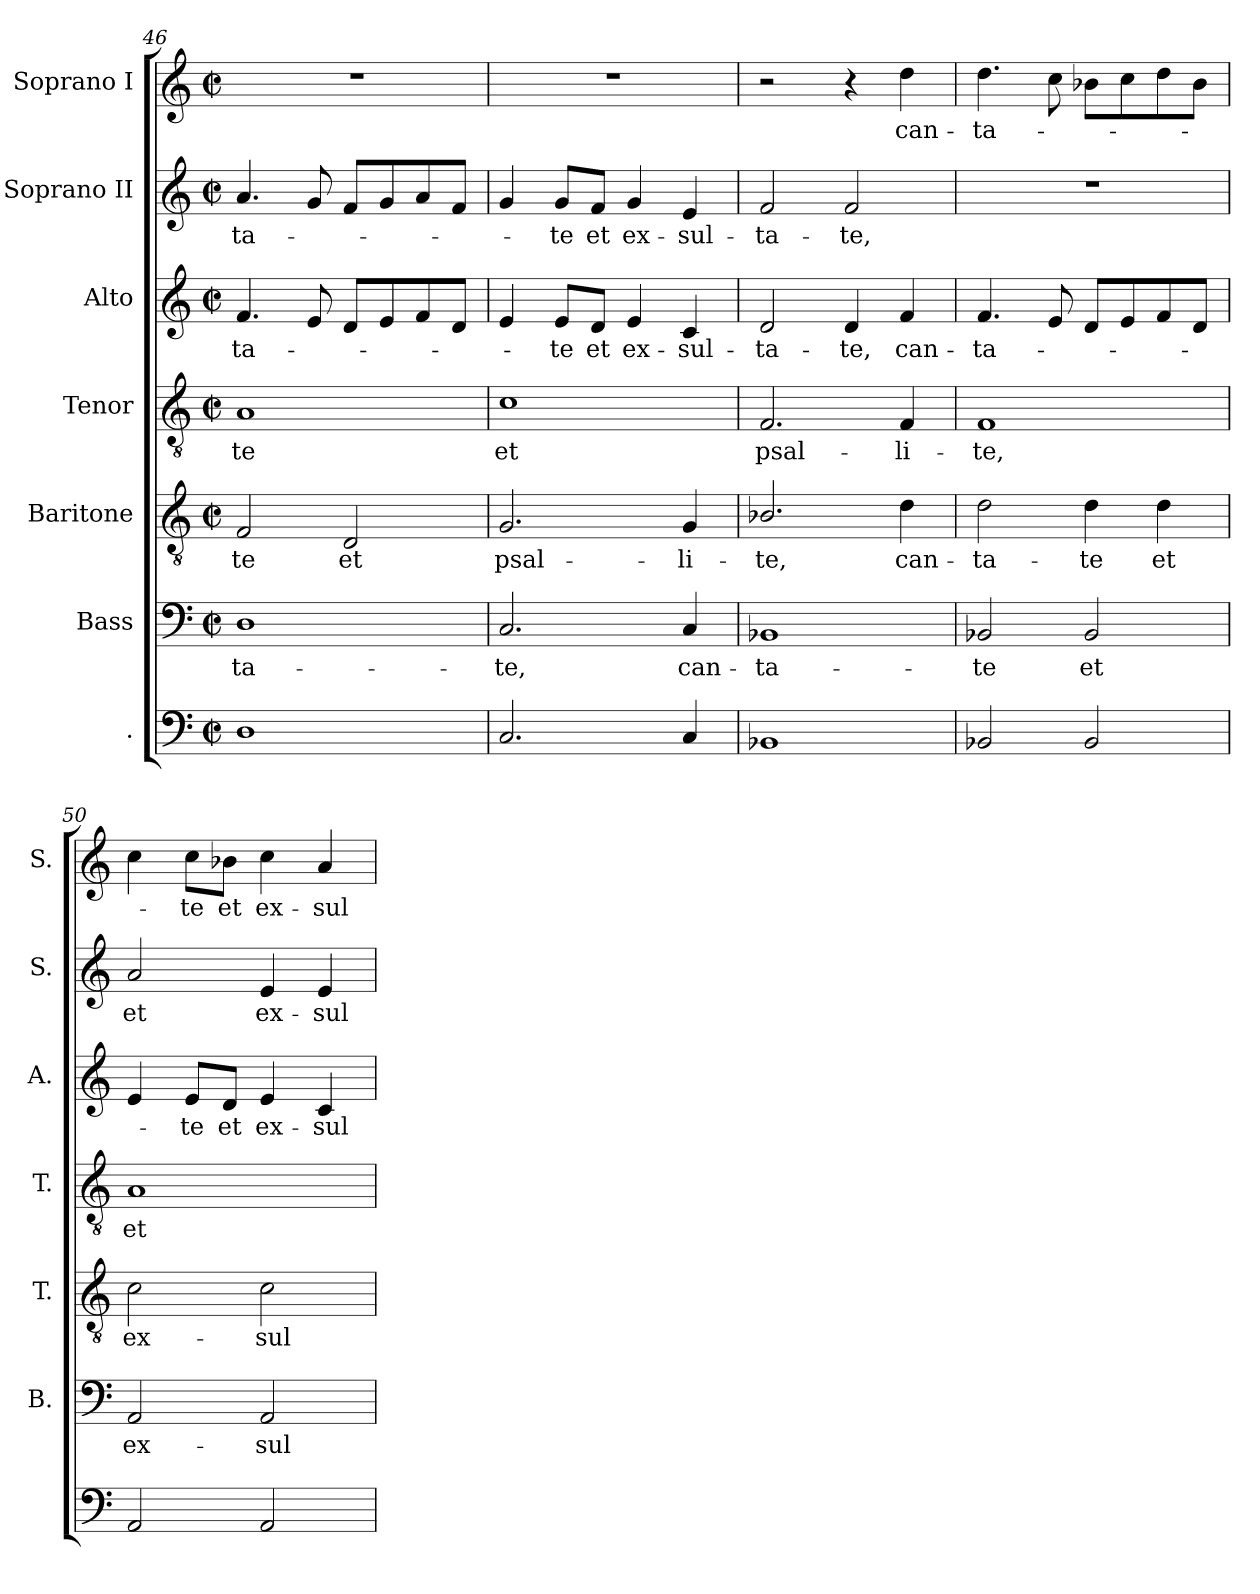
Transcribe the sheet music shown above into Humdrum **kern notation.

**kern	**kern	**text	**kern	**text	**kern	**text	**kern	**text	**kern	**text	**kern	**text
*part7	*part6	*part6	*part5	*part5	*part4	*part4	*part3	*part3	*part2	*part2	*part1	*part1
*staff7	*staff6	*staff6	*staff5	*staff5	*staff4	*staff4	*staff3	*staff3	*staff2	*staff2	*staff1	*staff1
*I".	*I"Bass	*	*I"Baritone	*	*I"Tenor	*	*I"Alto	*	*I"Soprano II	*	*I"Soprano I	*
*	*I'B.	*	*I'T.	*	*I'T.	*	*I'A.	*	*I'S.	*	*I'S.	*
*clefF4	*clefF4	*	*clefGv2	*	*clefGv2	*	*clefG2	*	*clefG2	*	*clefG2	*
*	*	*	*	*	*ITrd7c12	*	*	*	*	*	*	*
*k[]	*k[]	*	*k[]	*	*k[]	*	*k[]	*	*k[]	*	*k[]	*
*C:	*C:	*	*C:	*	*C:	*	*C:	*	*C:	*	*C:	*
*M2/2	*M2/2	*	*M2/2	*	*M2/2	*	*M2/2	*	*M2/2	*	*M2/2	*
*met(c|)	*met(c|)	*	*met(c|)	*	*met(c|)	*	*met(c|)	*	*met(c|)	*	*met(c|)	*
=46	=46	=46	=46	=46	=46	=46	=46	=46	=46	=46	=46	=46
!	!	!LO:LY:b:color=#000000	!	!	!	!	!	!	!	!	!	!
!	!	!	!	!LO:LY:b:color=#000000	!	!	!	!	!	!	!	!
!	!	!	!	!	!	!LO:LY:b:color=#000000	!	!	!	!	!	!
!	!	!	!	!	!	!	!	!LO:LY:b:color=#000000	!	!	!	!
!	!	!	!	!	!	!	!	!	!	!LO:LY:b:color=#000000	!	!
1Di	1Di	-ta-	2Fi/	-te	1AAi	-te	4.fi/	-ta-	4.ai/	-ta-	1r	.
.	.	.	.	.	.	.	8ei/	.	8gi/	.	.	.
!	!	!	!	!LO:LY:b:color=#000000	!	!	!	!	!	!	!	!
.	.	.	2Di/	et	.	.	8di/L	.	8fi/L	.	.	.
.	.	.	.	.	.	.	8ei/	.	8gi/	.	.	.
.	.	.	.	.	.	.	8fi/	.	8ai/	.	.	.
.	.	.	.	.	.	.	8di/J	.	8fi/J	.	.	.
=47	=47	=47	=47	=47	=47	=47	=47	=47	=47	=47	=47	=47
!	!	!LO:LY:b:color=#000000	!	!	!	!	!	!	!	!	!	!
!	!	!	!	!LO:LY:b:color=#000000	!	!	!	!	!	!	!	!
!	!	!	!	!	!	!LO:LY:b:color=#000000	!	!	!	!	!	!
2.Ci/	2.Ci/	-te,	2.Gi/	psal-	1Ci	et	4ei/	.	4gi/	.	1r	.
!	!	!	!	!	!	!	!	!LO:LY:b:color=#000000	!	!	!	!
!	!	!	!	!	!	!	!	!	!	!LO:LY:b:color=#000000	!	!
.	.	.	.	.	.	.	8ei/L	-te	8gi/L	-te	.	.
!	!	!	!	!	!	!	!	!LO:LY:b:color=#000000	!	!	!	!
!	!	!	!	!	!	!	!	!	!	!LO:LY:b:color=#000000	!	!
.	.	.	.	.	.	.	8di/J	et	8fi/J	et	.	.
!	!	!	!	!	!	!	!	!LO:LY:b:color=#000000	!	!	!	!
!	!	!	!	!	!	!	!	!	!	!LO:LY:b:color=#000000	!	!
.	.	.	.	.	.	.	4ei/	ex-	4gi/	ex-	.	.
!	!	!LO:LY:b:color=#000000	!	!	!	!	!	!	!	!	!	!
!	!	!	!	!LO:LY:b:color=#000000	!	!	!	!	!	!	!	!
!	!	!	!	!	!	!	!	!LO:LY:b:color=#000000	!	!	!	!
!	!	!	!	!	!	!	!	!	!	!LO:LY:b:color=#000000	!	!
4Ci/	4Ci/	can-	4Gi/	-li-	.	.	4ci/	-sul-	4ei/	-sul-	.	.
=48	=48	=48	=48	=48	=48	=48	=48	=48	=48	=48	=48	=48
!	!	!LO:LY:b:color=#000000	!	!	!	!	!	!	!	!	!	!
!	!	!	!	!LO:LY:b:color=#000000	!	!	!	!	!	!	!	!
!	!	!	!	!	!	!LO:LY:b:color=#000000	!	!	!	!	!	!
!	!	!	!	!	!	!	!	!LO:LY:b:color=#000000	!	!	!	!
!	!	!	!	!	!	!	!	!	!	!LO:LY:b:color=#000000	!	!
1BB-Xi	1BB-Xi	-ta-	2.B-Xi/	-te,	2.FFi/	psal-	2di/	-ta-	2fi/	-ta-	2r	.
!	!	!	!	!	!	!	!	!LO:LY:b:color=#000000	!	!	!	!
!	!	!	!	!	!	!	!	!	!	!LO:LY:b:color=#000000	!	!
.	.	.	.	.	.	.	4di/	-te,	2fi/	-te,	4r	.
!	!	!	!	!LO:LY:b:color=#000000	!	!	!	!	!	!	!	!
!	!	!	!	!	!	!LO:LY:b:color=#000000	!	!	!	!	!	!
!	!	!	!	!	!	!	!	!LO:LY:b:color=#000000	!	!	!	!
!	!	!	!	!	!	!	!	!	!	!	!	!LO:LY:b:color=#000000
.	.	.	4di\	can-	4FFi/	-li-	4fi/	can-	.	.	4ddi\	can-
=49	=49	=49	=49	=49	=49	=49	=49	=49	=49	=49	=49	=49
!	!	!LO:LY:b:color=#000000	!	!	!	!	!	!	!	!	!	!
!	!	!	!	!LO:LY:b:color=#000000	!	!	!	!	!	!	!	!
!	!	!	!	!	!	!LO:LY:b:color=#000000	!	!	!	!	!	!
!	!	!	!	!	!	!	!	!LO:LY:b:color=#000000	!	!	!	!
!	!	!	!	!	!	!	!	!	!	!	!	!LO:LY:b:color=#000000
2BB-Xi/	2BB-Xi/	-te	2di\	-ta-	1FFi	-te,	4.fi/	-ta-	1r	.	4.ddi\	-ta-
.	.	.	.	.	.	.	8ei/	.	.	.	8cci\	.
!	!	!LO:LY:b:color=#000000	!	!	!	!	!	!	!	!	!	!
!	!	!	!	!LO:LY:b:color=#000000	!	!	!	!	!	!	!	!
2BB-i/	2BB-i/	et	4di\	-te	.	.	8di/L	.	.	.	8b-Xi\L	.
.	.	.	.	.	.	.	8ei/	.	.	.	8cci\	.
!	!	!	!	!LO:LY:b:color=#000000	!	!	!	!	!	!	!	!
.	.	.	4di\	et	.	.	8fi/	.	.	.	8ddi\	.
.	.	.	.	.	.	.	8di/J	.	.	.	8b-i\J	.
!!LO:PB:g=z
=50	=50	=50	=50	=50	=50	=50	=50	=50	=50	=50	=50	=50
!	!	!LO:LY:b:color=#000000	!	!	!	!	!	!	!	!	!	!
!	!	!	!	!LO:LY:b:color=#000000	!	!	!	!	!	!	!	!
!	!	!	!	!	!	!LO:LY:b:color=#000000	!	!	!	!	!	!
!	!	!	!	!	!	!	!	!	!	!LO:LY:b:color=#000000	!	!
2AAi/	2AAi/	ex-	2ci\	ex-	1AAi	et	4ei/	.	2ai/	et	4cci\	.
!	!	!	!	!	!	!	!	!LO:LY:b:color=#000000	!	!	!	!
!	!	!	!	!	!	!	!	!	!	!	!	!LO:LY:b:color=#000000
.	.	.	.	.	.	.	8ei/L	-te	.	.	8cci\L	-te
!	!	!	!	!	!	!	!	!LO:LY:b:color=#000000	!	!	!	!
!	!	!	!	!	!	!	!	!	!	!	!	!LO:LY:b:color=#000000
.	.	.	.	.	.	.	8di/J	et	.	.	8b-Xi\J	et
!	!	!LO:LY:b:color=#000000	!	!	!	!	!	!	!	!	!	!
!	!	!	!	!LO:LY:b:color=#000000	!	!	!	!	!	!	!	!
!	!	!	!	!	!	!	!	!LO:LY:b:color=#000000	!	!	!	!
!	!	!	!	!	!	!	!	!	!	!LO:LY:b:color=#000000	!	!
!	!	!	!	!	!	!	!	!	!	!	!	!LO:LY:b:color=#000000
2AAi/	2AAi/	-sul-	2ci\	-sul-	.	.	4ei/	ex-	4ei/	ex-	4cci\	ex-
!	!	!	!	!	!	!	!	!LO:LY:b:color=#000000	!	!	!	!
!	!	!	!	!	!	!	!	!	!	!LO:LY:b:color=#000000	!	!
!	!	!	!	!	!	!	!	!	!	!	!	!LO:LY:b:color=#000000
.	.	.	.	.	.	.	4ci/	-sul-	4ei/	-sul-	4ai/	-sul-
=	=	=	=	=	=	=	=	=	=	=	=	=
*-	*-	*-	*-	*-	*-	*-	*-	*-	*-	*-	*-	*-
